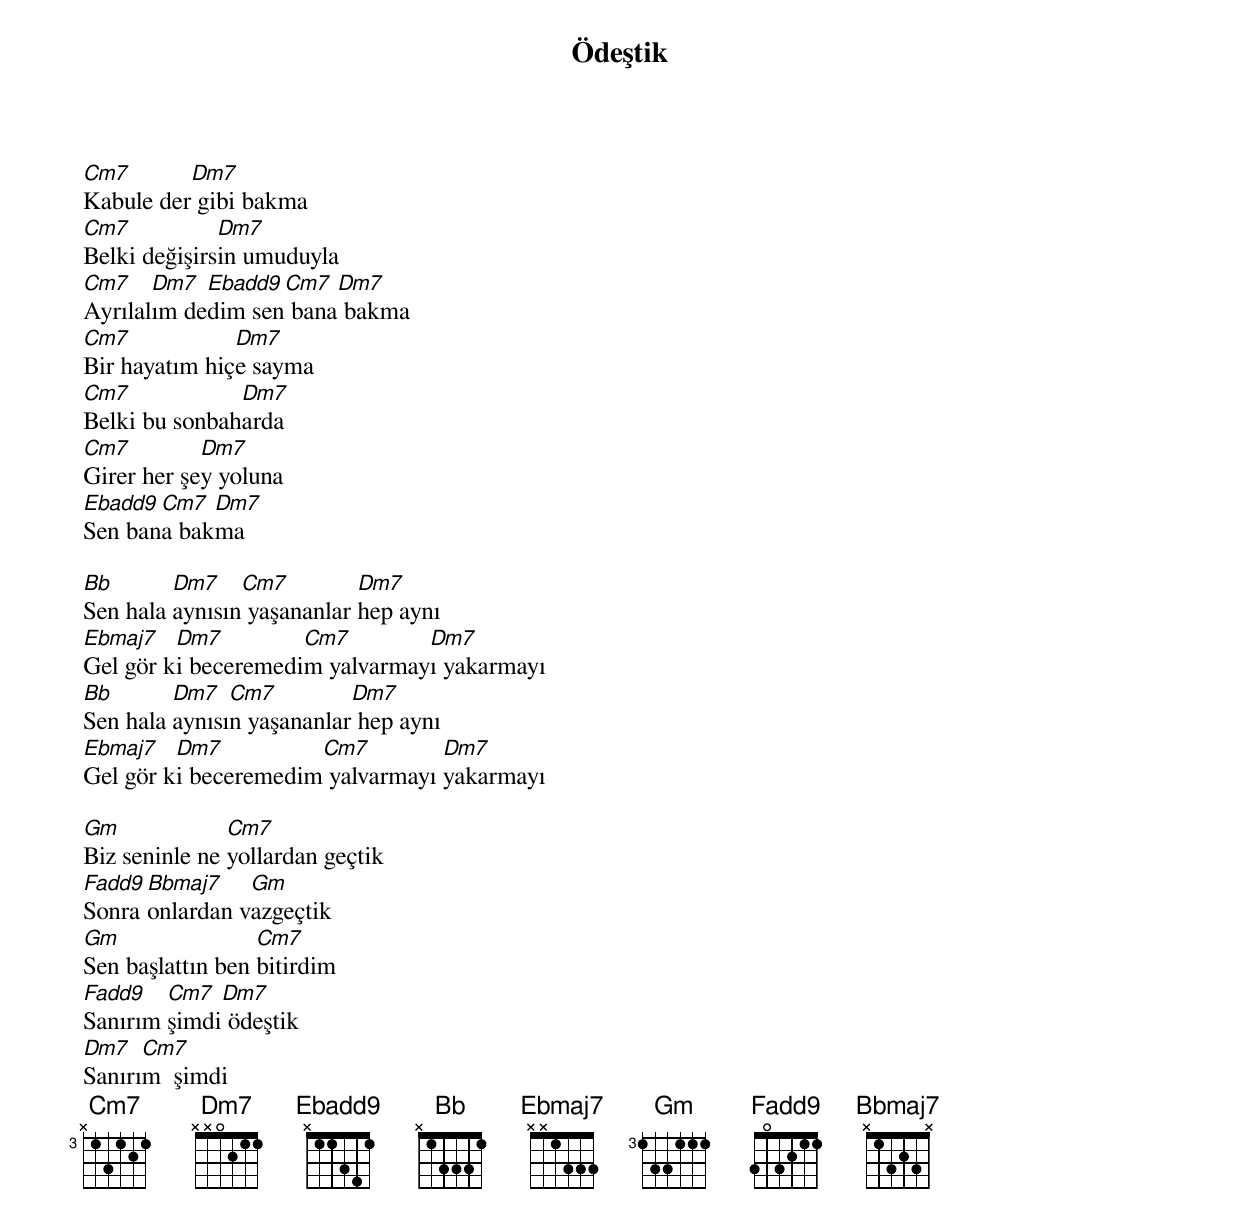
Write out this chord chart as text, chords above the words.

{title: Ödeştik}
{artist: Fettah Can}

Cm7       Dm7
Kabule der gibi bakma
Cm7           Dm7
Belki değişirsin umuduyla
Cm7    Dm7  Ebadd9 Cm7  Dm7
Ayrılalım dedim sen bana bakma
Cm7            Dm7
Bir hayatım hiçe sayma
Cm7            Dm7
Belki bu sonbaharda
Cm7         Dm7
Girer her şey yoluna
Ebadd9 Cm7  Dm7
Sen bana bakma

Bb       Dm7    Cm7         Dm7
Sen hala aynısın yaşananlar hep aynı
Ebmaj7   Dm7         Cm7        Dm7
Gel gör ki beceremedim yalvarmayı yakarmayı
Bb       Dm7   Cm7         Dm7
Sen hala aynısın yaşananlar hep aynı
Ebmaj7   Dm7          Cm7         Dm7
Gel gör ki beceremedim yalvarmayı yakarmayı

Gm             Cm7
Biz seninle ne yollardan geçtik
Fadd9 Bbmaj7    Gm
Sonra onlardan vazgeçtik
Gm                Cm7
Sen başlattın ben bitirdim
Fadd9   Cm7  Dm7
Sanırım şimdi ödeştik
Dm7   Cm7
Sanırım  şimdi
